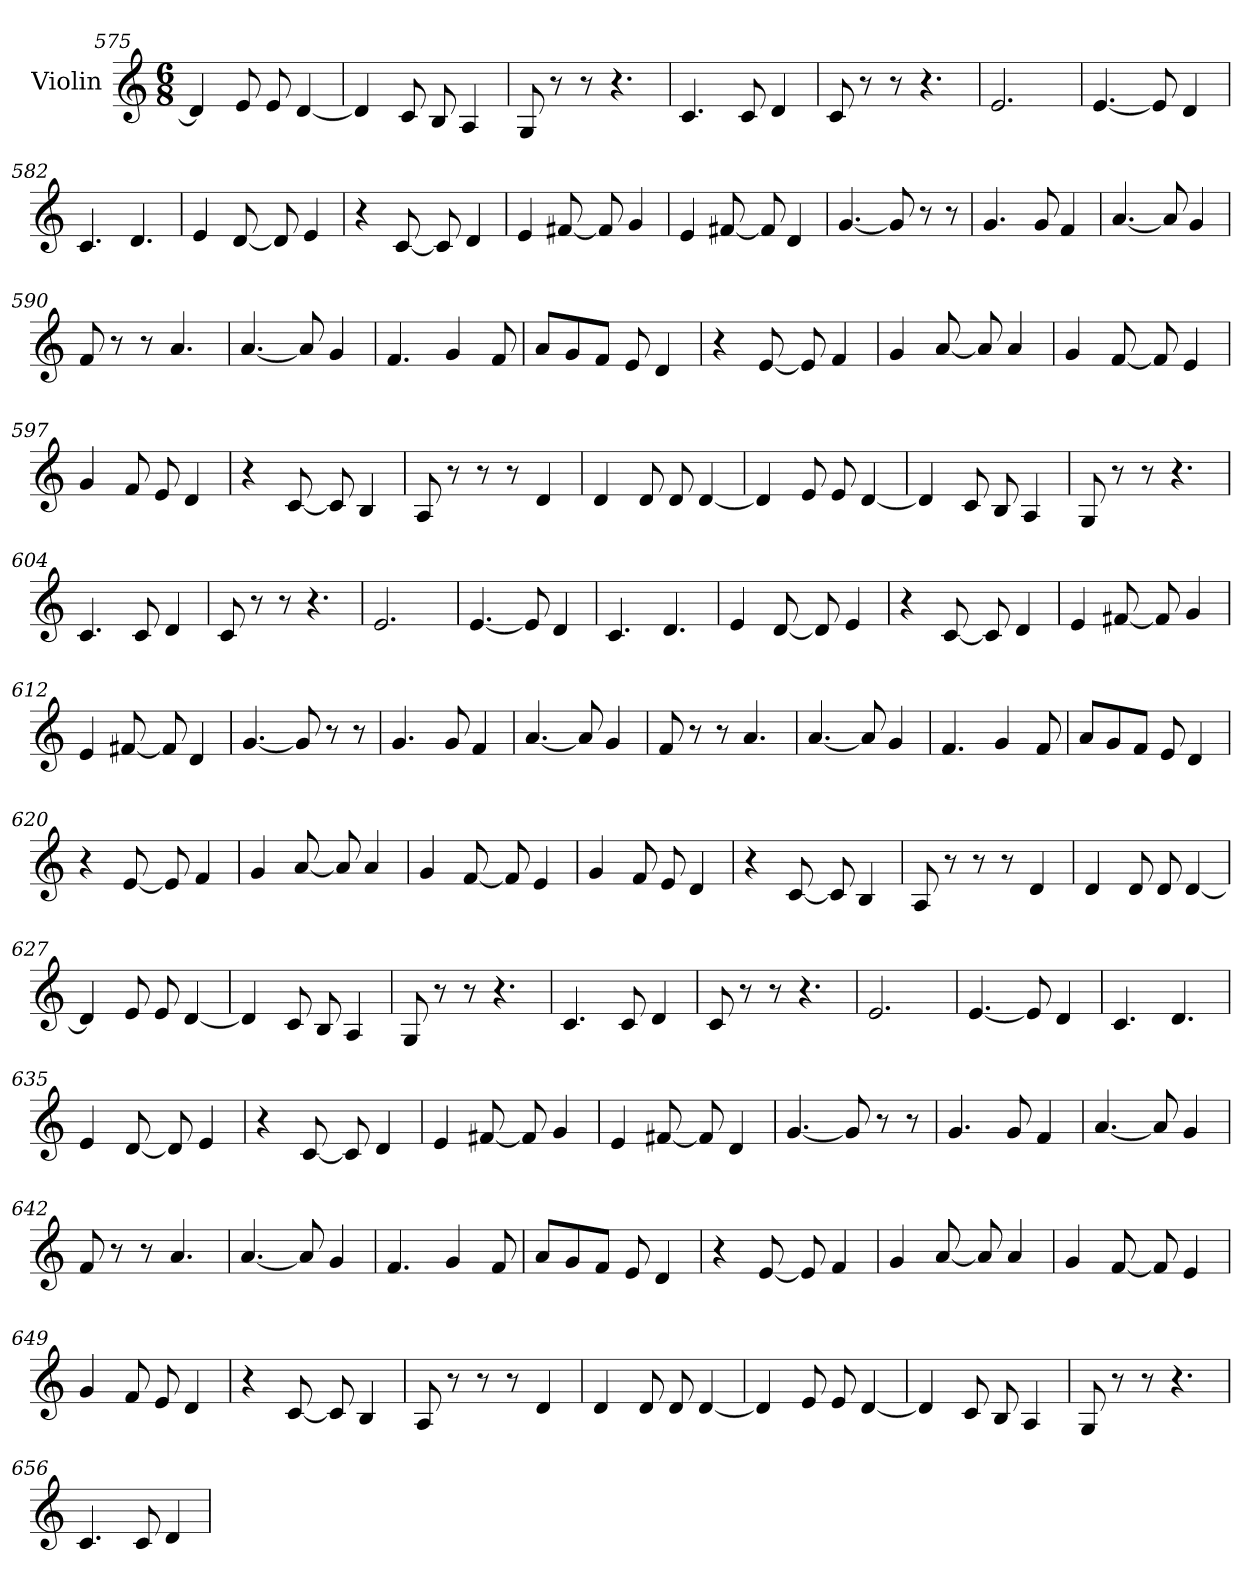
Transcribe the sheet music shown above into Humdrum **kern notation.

**kern
*part1
*staff1
*I"Violin
*clefG2
*k[]
*M6/8
=575
4d/]
8e/
8e/
[4d/
=576
4d/]
8c/
8B/
4A/
=577
8G/
8r
8r
4.r
=578
4.c/
8c/
4d/
!!LO:PB:g=z
=579
8c/
8r
8r
4.r
=580
2.e/
=581
[4.e/
8e/]
4d/
=582
4.c/
4.d/
=583
4e/
[8d/
8d/]
4e/
=584
4r
[8c/
8c/]
4d/
=585
4e/
[8f#X/
8f#/]
4g/
!!LO:LB:g=z
=586
4e/
[8f#X/
8f#/]
4d/
=587
[4.g/
8g/]
8r
8r
=588
4.g/
8g/
4f/
=589
[4.a/
8a/]
4g/
=590
8f/
8r
8r
4.a/
=591
[4.a/
8a/]
4g/
=592
4.f/
4g/
8f/
!!LO:LB:g=z
=593
8a/L
8g/
8f/J
8e/
4d/
=594
4r
[8e/
8e/]
4f/
=595
4g/
[8a/
8a/]
4a/
=596
4g/
[8f/
8f/]
4e/
=597
4g/
8f/
8e/
4d/
=598
4r
[8c/
8c/]
4B/
!!LO:LB:g=z
=599
8A/
8r
8r
8r
4d/
=600
4d/
8d/
8d/
[4d/
=601
4d/]
8e/
8e/
[4d/
=602
4d/]
8c/
8B/
4A/
=603
8G/
8r
8r
4.r
=604
4.c/
8c/
4d/
!!LO:LB:g=z
=605
8c/
8r
8r
4.r
=606
2.e/
=607
[4.e/
8e/]
4d/
=608
4.c/
4.d/
=609
4e/
[8d/
8d/]
4e/
=610
4r
[8c/
8c/]
4d/
=611
4e/
[8f#X/
8f#/]
4g/
!!LO:LB:g=z
=612
4e/
[8f#X/
8f#/]
4d/
=613
[4.g/
8g/]
8r
8r
=614
4.g/
8g/
4f/
=615
[4.a/
8a/]
4g/
=616
8f/
8r
8r
4.a/
=617
[4.a/
8a/]
4g/
=618
4.f/
4g/
8f/
!!LO:LB:g=z
=619
8a/L
8g/
8f/J
8e/
4d/
=620
4r
[8e/
8e/]
4f/
=621
4g/
[8a/
8a/]
4a/
=622
4g/
[8f/
8f/]
4e/
=623
4g/
8f/
8e/
4d/
=624
4r
[8c/
8c/]
4B/
!!LO:LB:g=z
=625
8A/
8r
8r
8r
4d/
=626
4d/
8d/
8d/
[4d/
=627
4d/]
8e/
8e/
[4d/
=628
4d/]
8c/
8B/
4A/
=629
8G/
8r
8r
4.r
=630
4.c/
8c/
4d/
!!LO:PB:g=z
=631
8c/
8r
8r
4.r
=632
2.e/
=633
[4.e/
8e/]
4d/
=634
4.c/
4.d/
=635
4e/
[8d/
8d/]
4e/
=636
4r
[8c/
8c/]
4d/
=637
4e/
[8f#X/
8f#/]
4g/
!!LO:LB:g=z
=638
4e/
[8f#X/
8f#/]
4d/
=639
[4.g/
8g/]
8r
8r
=640
4.g/
8g/
4f/
=641
[4.a/
8a/]
4g/
=642
8f/
8r
8r
4.a/
=643
[4.a/
8a/]
4g/
=644
4.f/
4g/
8f/
!!LO:LB:g=z
=645
8a/L
8g/
8f/J
8e/
4d/
=646
4r
[8e/
8e/]
4f/
=647
4g/
[8a/
8a/]
4a/
=648
4g/
[8f/
8f/]
4e/
=649
4g/
8f/
8e/
4d/
=650
4r
[8c/
8c/]
4B/
!!LO:LB:g=z
=651
8A/
8r
8r
8r
4d/
=652
4d/
8d/
8d/
[4d/
=653
4d/]
8e/
8e/
[4d/
=654
4d/]
8c/
8B/
4A/
=655
8G/
8r
8r
4.r
=656
4.c/
8c/
4d/
=
*-
